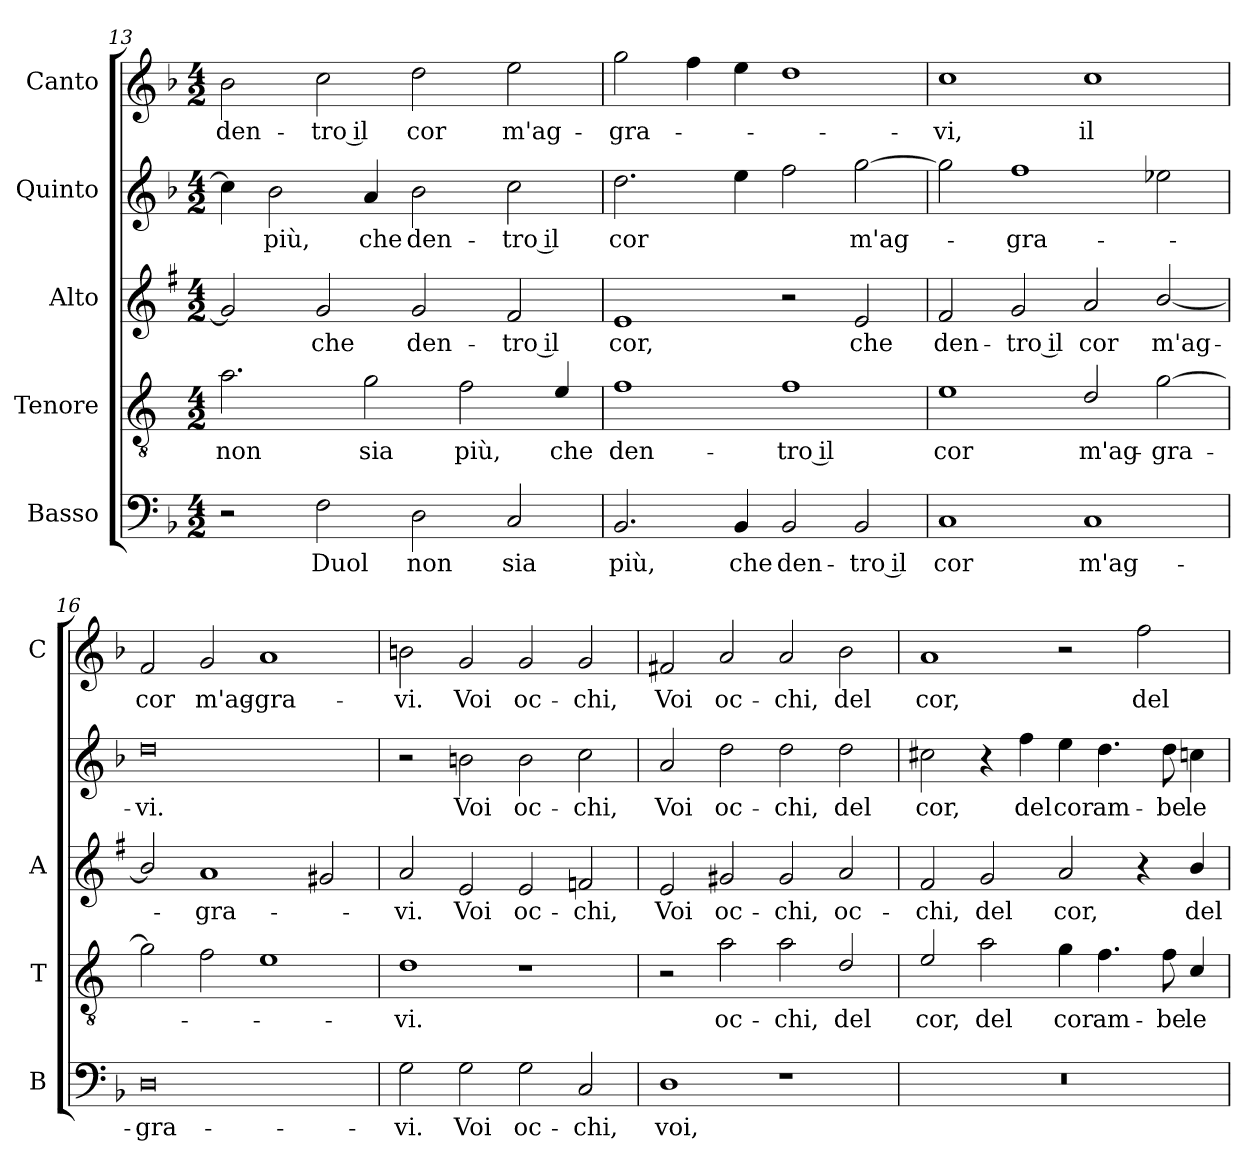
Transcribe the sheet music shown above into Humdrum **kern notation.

**kern	**text	**kern	**text	**kern	**text	**kern	**text	**kern	**text
*part5	*part5	*part4	*part4	*part3	*part3	*part2	*part2	*part1	*part1
*staff5	*staff5	*staff4	*staff4	*staff3	*staff3	*staff2	*staff2	*staff1	*staff1
*I"Basso	*	*I"Tenore	*	*I"Alto	*	*I"Quinto	*	*I"Canto	*
*I'B	*	*I'T	*	*I'A	*	*	*	*I'C	*
!!LO:PB:g=z
*clefF4	*	*clefGv2	*	*clefG2	*	*clefG2	*	*clefG2	*
*	*	*ITrd4c7	*	*ITrd1c2	*	*	*	*	*
*k[b-]	*	*k[b-]	*	*k[b-]	*	*k[b-]	*	*k[b-]	*
*F:	*	*F:	*	*F:	*	*F:	*	*F:	*
*M4/2	*	*M4/2	*	*M4/2	*	*M4/2	*	*M4/2	*
=13	=13	=13	=13	=13	=13	=13	=13	=13	=13
!	!	!	!LO:LY:b	!	!	!	!	!	!LO:LY:b
2r	.	2.d\	non	2f/]	.	4cc\]	.	2b-\	den-
!	!	!	!	!	!	!	!LO:LY:b	!	!
.	.	.	.	.	.	2b-\	più,	.	.
!	!LO:LY:b	!	!	!	!LO:LY:b	!	!	!	!LO:LY:b
2F\	Duol	.	.	2f/	che	.	.	2cc\	-tro il
!	!	!	!LO:LY:b	!	!	!	!LO:LY:b	!	!
.	.	2c\	sia	.	.	4a/	che	.	.
!	!LO:LY:b	!	!	!	!LO:LY:b	!	!LO:LY:b	!	!LO:LY:b
2D\	non	.	.	2f/	den-	2b-\	den-	2dd\	cor
!	!	!	!LO:LY:b	!	!	!	!	!	!
.	.	2B-\	più,	.	.	.	.	.	.
!	!LO:LY:b	!	!	!	!LO:LY:b	!	!LO:LY:b	!	!LO:LY:b
2C/	sia	.	.	2e/	-tro il	2cc\	-tro il	2ee\	m'ag-
!	!	!	!LO:LY:b	!	!	!	!	!	!
.	.	4A/	che	.	.	.	.	.	.
=14	=14	=14	=14	=14	=14	=14	=14	=14	=14
!	!LO:LY:b	!	!LO:LY:b	!	!LO:LY:b	!	!LO:LY:b	!	!LO:LY:b
2.BB-/	più,	1B-	den-	1d	cor,	2.dd\	cor	2gg\	-gra-
.	.	.	.	.	.	.	.	4ff\	.
!	!LO:LY:b	!	!	!	!	!	!	!	!
4BB-/	che	.	.	.	.	4ee\	.	4ee\	.
!	!LO:LY:b	!	!LO:LY:b	!	!	!	!	!	!
2BB-/	den-	1B-	-tro il	2r	.	2ff\	.	1dd	.
!	!LO:LY:b	!	!	!	!LO:LY:b	!	!LO:LY:b	!	!
2BB-/	-tro il	.	.	2d/	che	[2gg\	m'ag-	.	.
=15	=15	=15	=15	=15	=15	=15	=15	=15	=15
!	!LO:LY:b	!	!LO:LY:b	!	!LO:LY:b	!	!	!	!LO:LY:b
1C	cor	1A	cor	2e/	den-	2gg\]	.	1cc	-vi,
!	!	!	!	!	!LO:LY:b	!	!LO:LY:b	!	!
.	.	.	.	2f/	-tro il	1ff	-gra-	.	.
!	!LO:LY:b	!	!LO:LY:b	!	!LO:LY:b	!	!	!	!LO:LY:b
1C	m'ag-	2G/	m'ag-	2g/	cor	.	.	1cc	il
!	!	!	!LO:LY:b	!	!LO:LY:b	!	!	!	!
.	.	[2c\	-gra-	[2a/	m'ag-	2ee-X\	.	.	.
=16	=16	=16	=16	=16	=16	=16	=16	=16	=16
!	!LO:LY:b	!	!	!	!	!	!LO:LY:b	!	!LO:LY:b
0D	-gra-	2c\]	.	2a/]	.	0dd	-vi.	2f/	cor
!	!	!	!	!	!LO:LY:b	!	!	!	!LO:LY:b
.	.	2B-\	.	1g	-gra-	.	.	2g/	m'ag-
!	!	!	!	!	!	!	!	!	!LO:LY:b
.	.	1A	.	.	.	.	.	1a	-gra-
.	.	.	.	2f#X/	.	.	.	.	.
=17	=17	=17	=17	=17	=17	=17	=17	=17	=17
!	!LO:LY:b	!	!LO:LY:b	!	!LO:LY:b	!	!	!	!LO:LY:b
2G\	-vi.	1G	-vi.	2g/	-vi.	2r	.	2bn\	-vi.
!	!LO:LY:b	!	!	!	!LO:LY:b	!	!LO:LY:b	!	!LO:LY:b
2G\	Voi	.	.	2d/	Voi	2bn\	Voi	2g/	Voi
!	!LO:LY:b	!	!	!	!LO:LY:b	!	!LO:LY:b	!	!LO:LY:b
2G\	oc-	1r	.	2d/	oc-	2b\	oc-	2g/	oc-
!	!LO:LY:b	!	!	!	!LO:LY:b	!	!LO:LY:b	!	!LO:LY:b
2C/	-chi,	.	.	2e-X/	-chi,	2cc\	-chi,	2g/	-chi,
!!LO:LB:g=z
=18	=18	=18	=18	=18	=18	=18	=18	=18	=18
!	!LO:LY:b	!	!	!	!LO:LY:b	!	!LO:LY:b	!	!LO:LY:b
1D	voi,	2r	.	2d/	Voi	2a/	Voi	2f#X/	Voi
!	!	!	!LO:LY:b	!	!LO:LY:b	!	!LO:LY:b	!	!LO:LY:b
.	.	2d\	oc-	2f#X/	oc-	2dd\	oc-	2a/	oc-
!	!	!	!LO:LY:b	!	!LO:LY:b	!	!LO:LY:b	!	!LO:LY:b
1r	.	2d\	-chi,	2f#/	-chi,	2dd\	-chi,	2a/	-chi,
!	!	!	!LO:LY:b	!	!LO:LY:b	!	!LO:LY:b	!	!LO:LY:b
.	.	2G/	del	2g/	oc-	2dd\	del	2b-\	del
=19	=19	=19	=19	=19	=19	=19	=19	=19	=19
!	!	!	!LO:LY:b	!	!LO:LY:b	!	!LO:LY:b	!	!LO:LY:b
0r	.	2A/	cor,	2e/	-chi,	2cc#X\	cor,	1a	cor,
!	!	!	!LO:LY:b	!	!LO:LY:b	!	!	!	!
.	.	2d\	del	2f/	del	4r	.	.	.
!	!	!	!	!	!	!	!LO:LY:b	!	!
.	.	.	.	.	.	4ff\	del	.	.
!	!	!	!LO:LY:b	!	!LO:LY:b	!	!LO:LY:b	!	!
.	.	4c\	cor	2g/	cor,	4ee\	cor	2r	.
!	!	!	!LO:LY:b	!	!	!	!LO:LY:b	!	!
.	.	4.B-\	am-	.	.	4.dd\	am-	.	.
!	!	!	!	!	!	!	!	!	!LO:LY:b
.	.	.	.	4r	.	.	.	2ff\	del
!	!	!	!LO:LY:b	!	!	!	!LO:LY:b	!	!
.	.	8B-\	-be	.	.	8dd\	-be	.	.
!	!	!	!LO:LY:b	!	!LO:LY:b	!	!LO:LY:b	!	!
.	.	4F/	le	4a/	del	4ccn\	le	.	.
=	=	=	=	=	=	=	=	=	=
*-	*-	*-	*-	*-	*-	*-	*-	*-	*-
